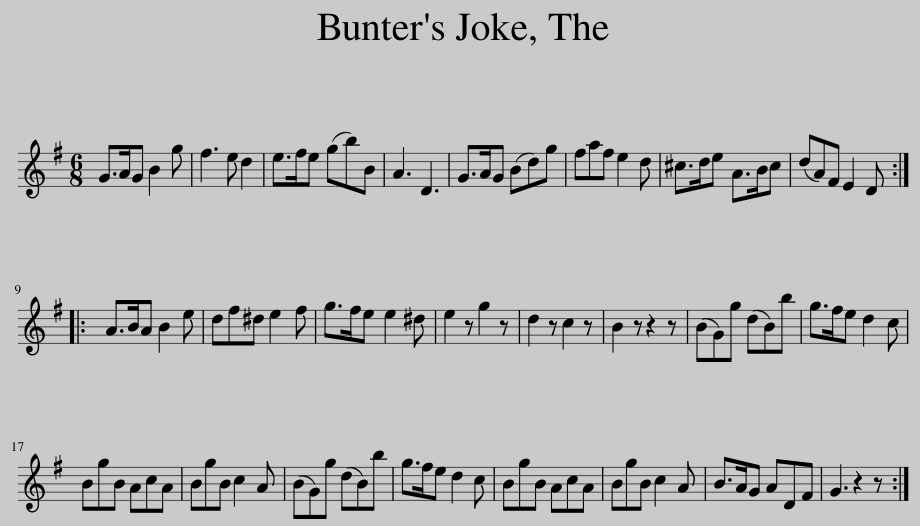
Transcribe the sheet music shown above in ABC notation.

X:1
L:1/8
M:6/8
I:linebreak $
K:G
V:1 treble
V:1
 G>AG B2 g | f3 e d2 | e>fe (gb)B | A3 D3 | G>AG (Bd)g | %5
 faf e2 d | ^c>de A>Bc | (dA)F E2 D ::$ A>BA B2 e | df^d e2 f | %10
 g>fe e2 ^d | e2 z g2 z | d2 z c2 z | B2 z z2 z | (BG)g (dB)b | %15
 g>fe d2 c |$ BgB AcA | BgB c2 A | (BG)g (dB)b | g>fe d2 c | %20
 BgB AcA | BgB c2 A | B>AG ADF | G3 z2 z :| %24
